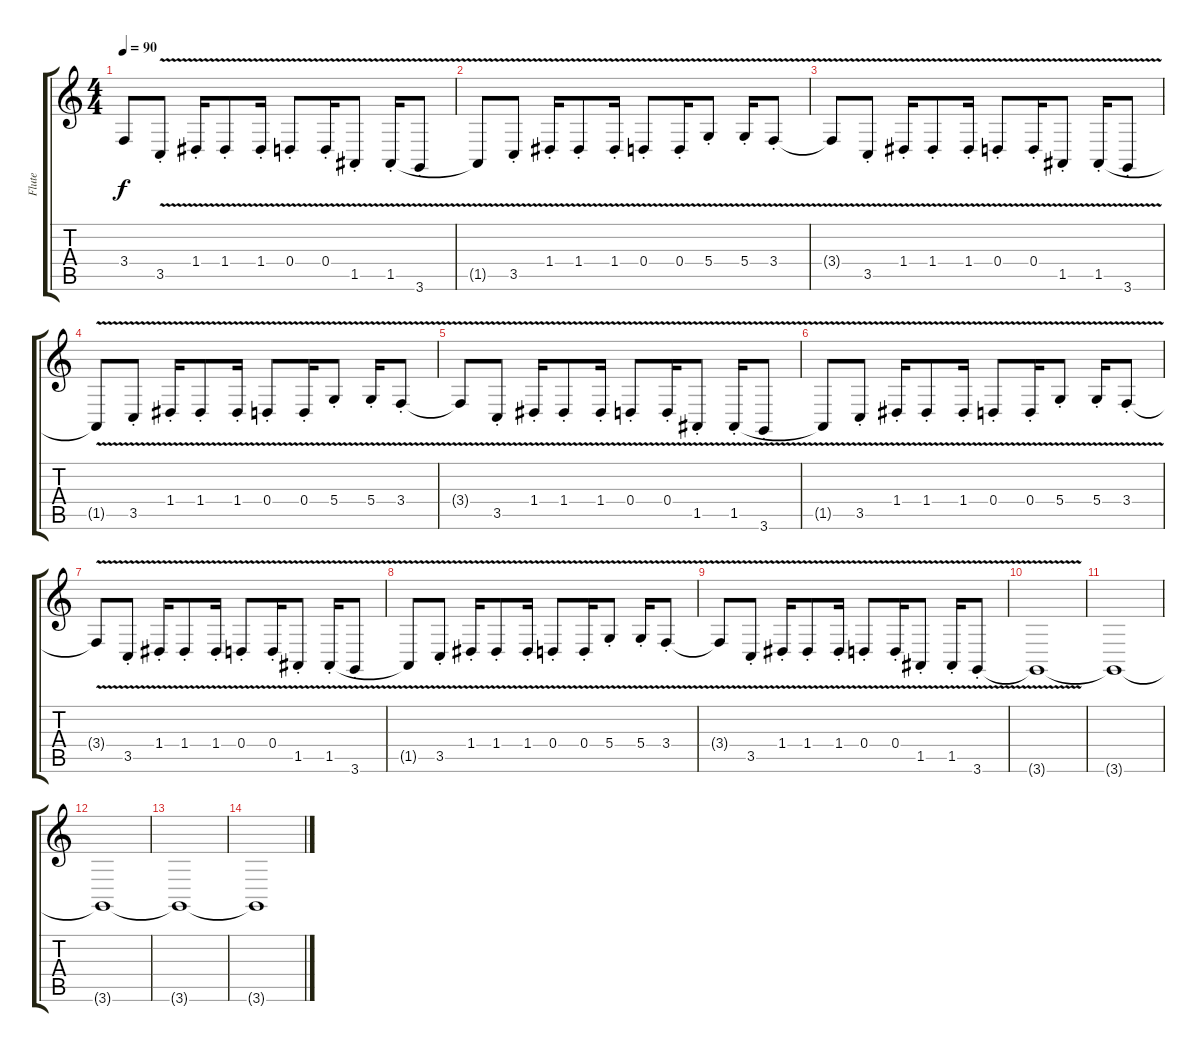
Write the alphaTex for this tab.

\track ("Flute" "Flute") {instrument flute}
\staff {score tabs}
\tuning (E4 B3 G3 D3 A2 E2) {hide}
\ts (4 4)
\tempo 90
\clef g2
\ks c
3.4{t}.8{dy f} 3.5{v st}.8 1.4{v st}.16 1.4{v st}.8 1.4{v st}.16 0.4{v st}.8 0.4{v st}.16 1.5{v st}.8 1.5{v st}.16 3.6{v st}.8 |
1.5{t}.8 3.5{v st}.8 1.4{v st}.16 1.4{v st}.8 1.4{v st}.16 0.4{v st}.8 0.4{v st}.16 5.4{v st}.8 5.4{v st}.16 3.4{v st}.8 |
3.4{t}.8 3.5{v st}.8 1.4{v st}.16 1.4{v st}.8 1.4{v st}.16 0.4{v st}.8 0.4{v st}.16 1.5{v st}.8 1.5{v st}.16 3.6{v st}.8 |
1.5{t}.8 3.5{v st}.8 1.4{v st}.16 1.4{v st}.8 1.4{v st}.16 0.4{v st}.8 0.4{v st}.16 5.4{v st}.8 5.4{v st}.16 3.4{v st}.8 |
3.4{t}.8 3.5{v st}.8 1.4{v st}.16 1.4{v st}.8 1.4{v st}.16 0.4{v st}.8 0.4{v st}.16 1.5{v st}.8 1.5{v st}.16 3.6{v st}.8 |
1.5{t}.8 3.5{v st}.8 1.4{v st}.16 1.4{v st}.8 1.4{v st}.16 0.4{v st}.8 0.4{v st}.16 5.4{v st}.8 5.4{v st}.16 3.4{v st}.8 |
3.4{t}.8 3.5{v st}.8 1.4{v st}.16 1.4{v st}.8 1.4{v st}.16 0.4{v st}.8 0.4{v st}.16 1.5{v st}.8 1.5{v st}.16 3.6{v st}.8 |
1.5{t}.8 3.5{v st}.8 1.4{v st}.16 1.4{v st}.8 1.4{v st}.16 0.4{v st}.8 0.4{v st}.16 5.4{v st}.8 5.4{v st}.16 3.4{v st}.8 |
3.4{t}.8 3.5{v st}.8 1.4{v st}.16 1.4{v st}.8 1.4{v st}.16 0.4{v st}.8 0.4{v st}.16 1.5{v st}.8 1.5{v st}.16 3.6{v st}.8 |
3.6{t}.1 |
3.6{t}.1 |
3.6{t}.1 |
3.6{t}.1 |
3.6{t}.1
